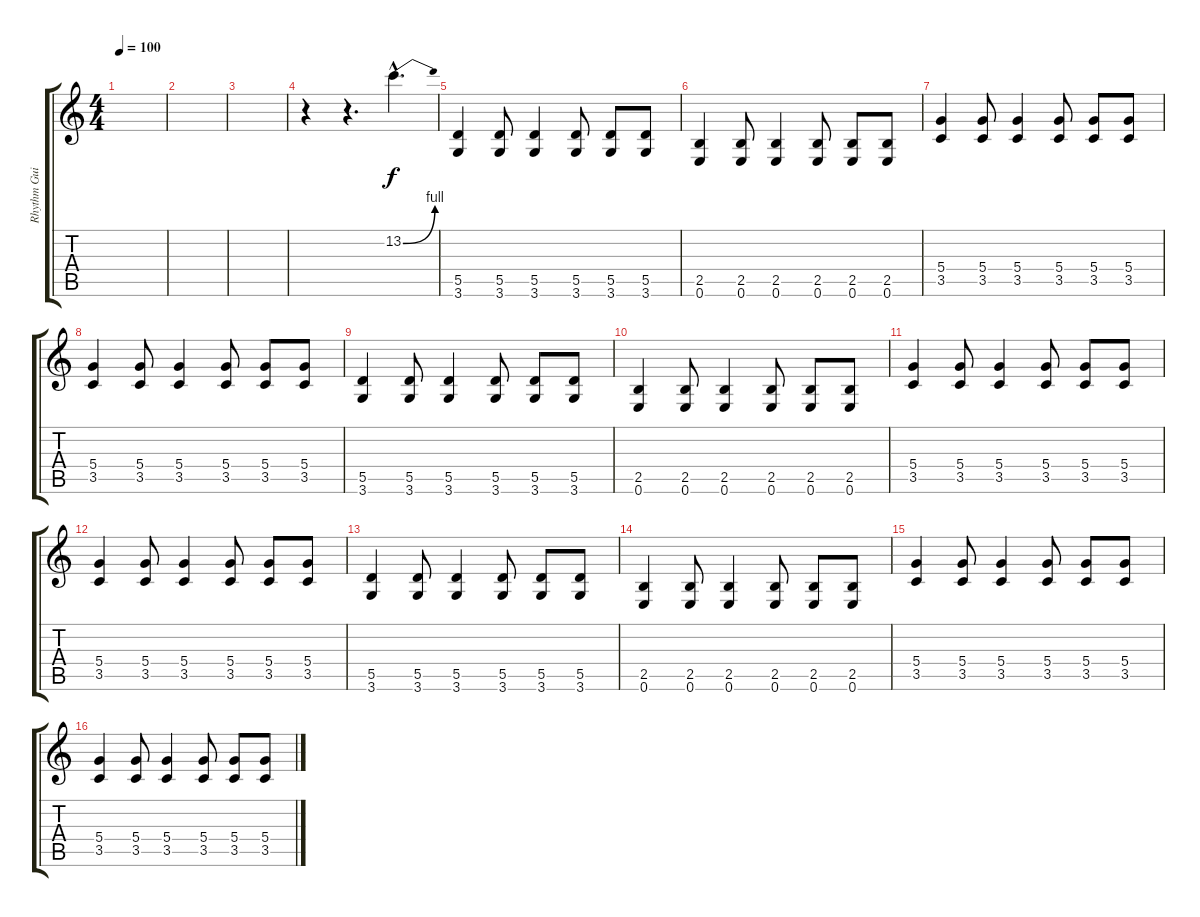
\track ("Rhythm Guitar" "Rhythm Gui") {instrument electricguitarclean}
\staff {score tabs}
\tuning (E4 B3 G3 D3 A2 E2) {hide}
\ts (4 4)
\tempo 100
\clef g2
\ks c
|
|
|
r.4 r.4{d} 13.2{be (bend 0 0 60 4) hac}.4{d instrument distortionguitar} |
(5.5 3.6).4{instrument electricguitarclean} (5.5 3.6).8 (5.5 3.6).4 (5.5 3.6).8 (5.5 3.6).8 (5.5 3.6).8 |
(2.5 0.6).4 (2.5 0.6).8 (2.5 0.6).4 (2.5 0.6).8 (2.5 0.6).8 (2.5 0.6).8 |
(5.4 3.5).4 (5.4 3.5).8 (5.4 3.5).4 (5.4 3.5).8 (5.4 3.5).8 (5.4 3.5).8 |
(5.4 3.5).4 (5.4 3.5).8 (5.4 3.5).4 (5.4 3.5).8 (5.4 3.5).8 (5.4 3.5).8 |
(5.5 3.6).4 (5.5 3.6).8 (5.5 3.6).4 (5.5 3.6).8 (5.5 3.6).8 (5.5 3.6).8 |
(2.5 0.6).4 (2.5 0.6).8 (2.5 0.6).4 (2.5 0.6).8 (2.5 0.6).8 (2.5 0.6).8 |
(5.4 3.5).4 (5.4 3.5).8 (5.4 3.5).4 (5.4 3.5).8 (5.4 3.5).8 (5.4 3.5).8 |
(5.4 3.5).4 (5.4 3.5).8 (5.4 3.5).4 (5.4 3.5).8 (5.4 3.5).8 (5.4 3.5).8 |
(5.5 3.6).4{instrument electricguitarclean} (5.5 3.6).8 (5.5 3.6).4 (5.5 3.6).8 (5.5 3.6).8 (5.5 3.6).8 |
(2.5 0.6).4 (2.5 0.6).8 (2.5 0.6).4 (2.5 0.6).8 (2.5 0.6).8 (2.5 0.6).8 |
(5.4 3.5).4 (5.4 3.5).8 (5.4 3.5).4 (5.4 3.5).8 (5.4 3.5).8 (5.4 3.5).8 |
(5.4 3.5).4 (5.4 3.5).8 (5.4 3.5).4 (5.4 3.5).8 (5.4 3.5).8 (5.4 3.5).8
